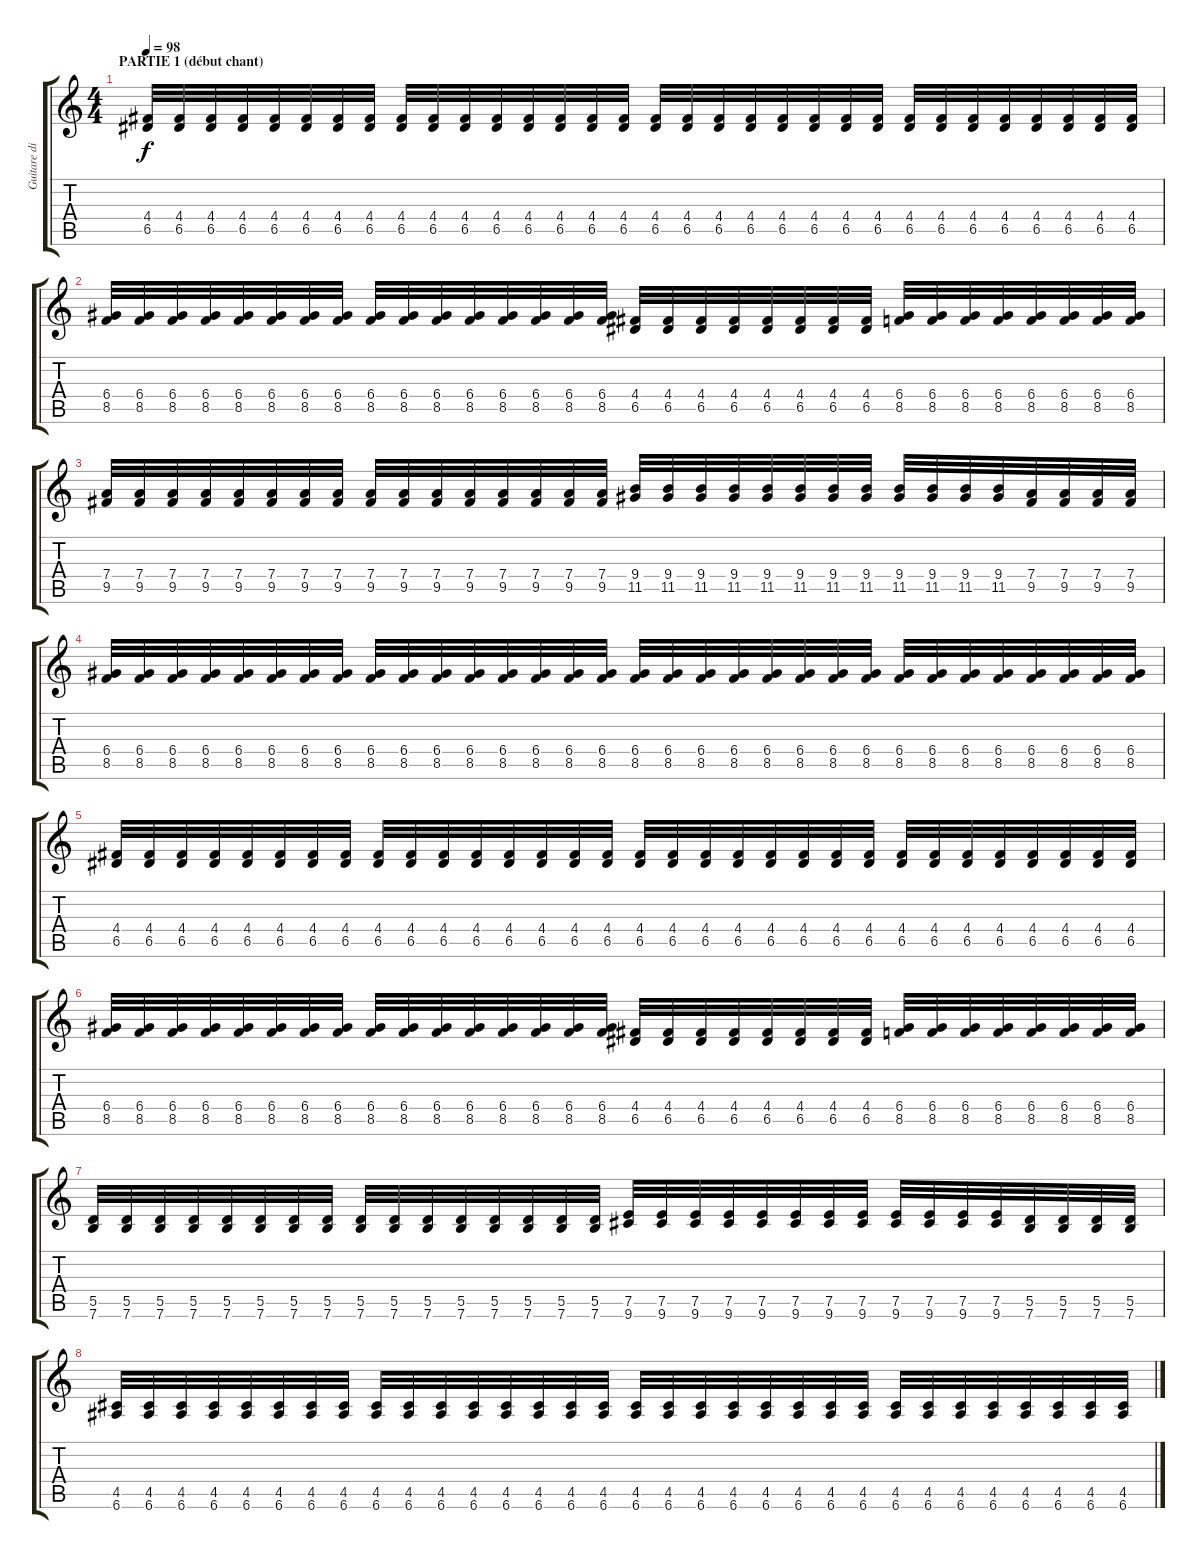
\track ("Guitare disto 1" "Guitare di") {instrument distortionguitar}
\staff {score tabs}
\tuning (E4 B3 G3 D3 A2 E2) {hide}
\ts (4 4)
\section ("" "PARTIE 1 (début chant)")
\tempo 98
\clef g2
\ks c
(4.4 6.5).32{dy f} (4.4 6.5).32 (4.4 6.5).32 (4.4 6.5).32 (4.4 6.5).32 (4.4 6.5).32 (4.4 6.5).32 (4.4 6.5).32 (4.4 6.5).32 (4.4 6.5).32 (4.4 6.5).32 (4.4 6.5).32 (4.4 6.5).32 (4.4 6.5).32 (4.4 6.5).32 (4.4 6.5).32 (4.4 6.5).32 (4.4 6.5).32 (4.4 6.5).32 (4.4 6.5).32 (4.4 6.5).32 (4.4 6.5).32 (4.4 6.5).32 (4.4 6.5).32 (4.4 6.5).32 (4.4 6.5).32 (4.4 6.5).32 (4.4 6.5).32 (4.4 6.5).32 (4.4 6.5).32 (4.4 6.5).32 (4.4 6.5).32 |
(6.4 8.5).32 (6.4 8.5).32 (6.4 8.5).32 (6.4 8.5).32 (6.4 8.5).32 (6.4 8.5).32 (6.4 8.5).32 (6.4 8.5).32 (6.4 8.5).32 (6.4 8.5).32 (6.4 8.5).32 (6.4 8.5).32 (6.4 8.5).32 (6.4 8.5).32 (6.4 8.5).32 (6.4 8.5).32 (4.4 6.5).32 (4.4 6.5).32 (4.4 6.5).32 (4.4 6.5).32 (4.4 6.5).32 (4.4 6.5).32 (4.4 6.5).32 (4.4 6.5).32 (6.4 8.5).32 (6.4 8.5).32 (6.4 8.5).32 (6.4 8.5).32 (6.4 8.5).32 (6.4 8.5).32 (6.4 8.5).32 (6.4 8.5).32 |
(7.4 9.5).32 (7.4 9.5).32 (7.4 9.5).32 (7.4 9.5).32 (7.4 9.5).32 (7.4 9.5).32 (7.4 9.5).32 (7.4 9.5).32 (7.4 9.5).32 (7.4 9.5).32 (7.4 9.5).32 (7.4 9.5).32 (7.4 9.5).32 (7.4 9.5).32 (7.4 9.5).32 (7.4 9.5).32 (9.4 11.5).32 (9.4 11.5).32 (9.4 11.5).32 (9.4 11.5).32 (9.4 11.5).32 (9.4 11.5).32 (9.4 11.5).32 (9.4 11.5).32 (9.4 11.5).32 (9.4 11.5).32 (9.4 11.5).32 (9.4 11.5).32 (7.4 9.5).32 (7.4 9.5).32 (7.4 9.5).32 (7.4 9.5).32 |
(6.4 8.5).32 (6.4 8.5).32 (6.4 8.5).32 (6.4 8.5).32 (6.4 8.5).32 (6.4 8.5).32 (6.4 8.5).32 (6.4 8.5).32 (6.4 8.5).32 (6.4 8.5).32 (6.4 8.5).32 (6.4 8.5).32 (6.4 8.5).32 (6.4 8.5).32 (6.4 8.5).32 (6.4 8.5).32 (6.4 8.5).32 (6.4 8.5).32 (6.4 8.5).32 (6.4 8.5).32 (6.4 8.5).32 (6.4 8.5).32 (6.4 8.5).32 (6.4 8.5).32 (6.4 8.5).32 (6.4 8.5).32 (6.4 8.5).32 (6.4 8.5).32 (6.4 8.5).32 (6.4 8.5).32 (6.4 8.5).32 (6.4 8.5).32 |
(4.4 6.5).32 (4.4 6.5).32 (4.4 6.5).32 (4.4 6.5).32 (4.4 6.5).32 (4.4 6.5).32 (4.4 6.5).32 (4.4 6.5).32 (4.4 6.5).32 (4.4 6.5).32 (4.4 6.5).32 (4.4 6.5).32 (4.4 6.5).32 (4.4 6.5).32 (4.4 6.5).32 (4.4 6.5).32 (4.4 6.5).32 (4.4 6.5).32 (4.4 6.5).32 (4.4 6.5).32 (4.4 6.5).32 (4.4 6.5).32 (4.4 6.5).32 (4.4 6.5).32 (4.4 6.5).32 (4.4 6.5).32 (4.4 6.5).32 (4.4 6.5).32 (4.4 6.5).32 (4.4 6.5).32 (4.4 6.5).32 (4.4 6.5).32 |
(6.4 8.5).32 (6.4 8.5).32 (6.4 8.5).32 (6.4 8.5).32 (6.4 8.5).32 (6.4 8.5).32 (6.4 8.5).32 (6.4 8.5).32 (6.4 8.5).32 (6.4 8.5).32 (6.4 8.5).32 (6.4 8.5).32 (6.4 8.5).32 (6.4 8.5).32 (6.4 8.5).32 (6.4 8.5).32 (4.4 6.5).32 (4.4 6.5).32 (4.4 6.5).32 (4.4 6.5).32 (4.4 6.5).32 (4.4 6.5).32 (4.4 6.5).32 (4.4 6.5).32 (6.4 8.5).32 (6.4 8.5).32 (6.4 8.5).32 (6.4 8.5).32 (6.4 8.5).32 (6.4 8.5).32 (6.4 8.5).32 (6.4 8.5).32 |
(5.5 7.6).32 (5.5 7.6).32 (5.5 7.6).32 (5.5 7.6).32 (5.5 7.6).32 (5.5 7.6).32 (5.5 7.6).32 (5.5 7.6).32 (5.5 7.6).32 (5.5 7.6).32 (5.5 7.6).32 (5.5 7.6).32 (5.5 7.6).32 (5.5 7.6).32 (5.5 7.6).32 (5.5 7.6).32 (7.5 9.6).32 (7.5 9.6).32 (7.5 9.6).32 (7.5 9.6).32 (7.5 9.6).32 (7.5 9.6).32 (7.5 9.6).32 (7.5 9.6).32 (7.5 9.6).32 (7.5 9.6).32 (7.5 9.6).32 (7.5 9.6).32 (5.5 7.6).32 (5.5 7.6).32 (5.5 7.6).32 (5.5 7.6).32 |
(4.5 6.6).32 (4.5 6.6).32 (4.5 6.6).32 (4.5 6.6).32 (4.5 6.6).32 (4.5 6.6).32 (4.5 6.6).32 (4.5 6.6).32 (4.5 6.6).32 (4.5 6.6).32 (4.5 6.6).32 (4.5 6.6).32 (4.5 6.6).32 (4.5 6.6).32 (4.5 6.6).32 (4.5 6.6).32 (4.5 6.6).32 (4.5 6.6).32 (4.5 6.6).32 (4.5 6.6).32 (4.5 6.6).32 (4.5 6.6).32 (4.5 6.6).32 (4.5 6.6).32 (4.5 6.6).32 (4.5 6.6).32 (4.5 6.6).32 (4.5 6.6).32 (4.5 6.6).32 (4.5 6.6).32 (4.5 6.6).32 (4.5 6.6).32
